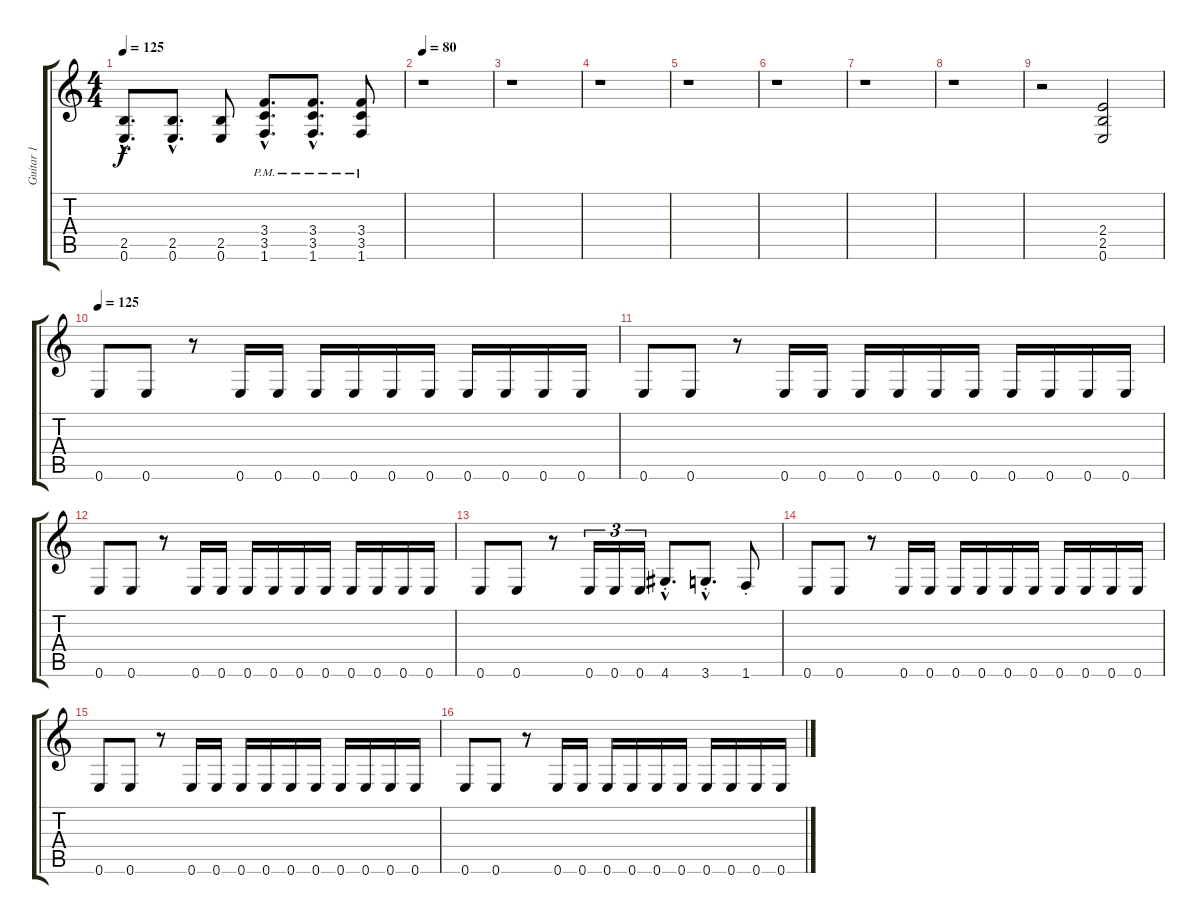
\track ("Guitar 1" "Guitar 1") {instrument distortionguitar}
\staff {score tabs}
\tuning (E4 B3 G3 D3 A2 E2) {hide}
\ts (4 4)
\tempo 125
\clef g2
\ks c
(2.5{hac} 0.6{hac}).8{d dy f} (2.5{hac} 0.6{hac}).8{d} (2.5 0.6).8 (3.4{hac pm} 3.5{hac pm} 1.6{hac pm}).8{d} (3.4{hac pm} 3.5{hac pm} 1.6{hac pm}).8{d} (3.4{pm} 3.5{pm} 1.6{pm}).8 |
\tempo 80
r.1 |
r.1 |
r.1 |
r.1 |
r.1 |
r.1 |
r.1 |
r.2{volume 0} (2.4 2.5 0.6).2{volume 16} |
\tempo 125
0.6.8 0.6.8 r.8 0.6.16 0.6.16 0.6.16 0.6.16 0.6.16 0.6.16 0.6.16 0.6.16 0.6.16 0.6.16 |
0.6.8 0.6.8 r.8 0.6.16 0.6.16 0.6.16 0.6.16 0.6.16 0.6.16 0.6.16 0.6.16 0.6.16 0.6.16 |
0.6.8 0.6.8 r.8 0.6.16 0.6.16 0.6.16 0.6.16 0.6.16 0.6.16 0.6.16 0.6.16 0.6.16 0.6.16 |
0.6.8 0.6.8 r.8 0.6.16{tu (3 2)} 0.6.16{tu (3 2)} 0.6.16{tu (3 2)} 4.6{hac st}.8{d} 3.6{hac st}.8{d} 1.6{st}.8 |
0.6.8 0.6.8 r.8 0.6.16 0.6.16 0.6.16 0.6.16 0.6.16 0.6.16 0.6.16 0.6.16 0.6.16 0.6.16 |
0.6.8 0.6.8 r.8 0.6.16 0.6.16 0.6.16 0.6.16 0.6.16 0.6.16 0.6.16 0.6.16 0.6.16 0.6.16 |
0.6.8 0.6.8 r.8 0.6.16 0.6.16 0.6.16 0.6.16 0.6.16 0.6.16 0.6.16 0.6.16 0.6.16 0.6.16
